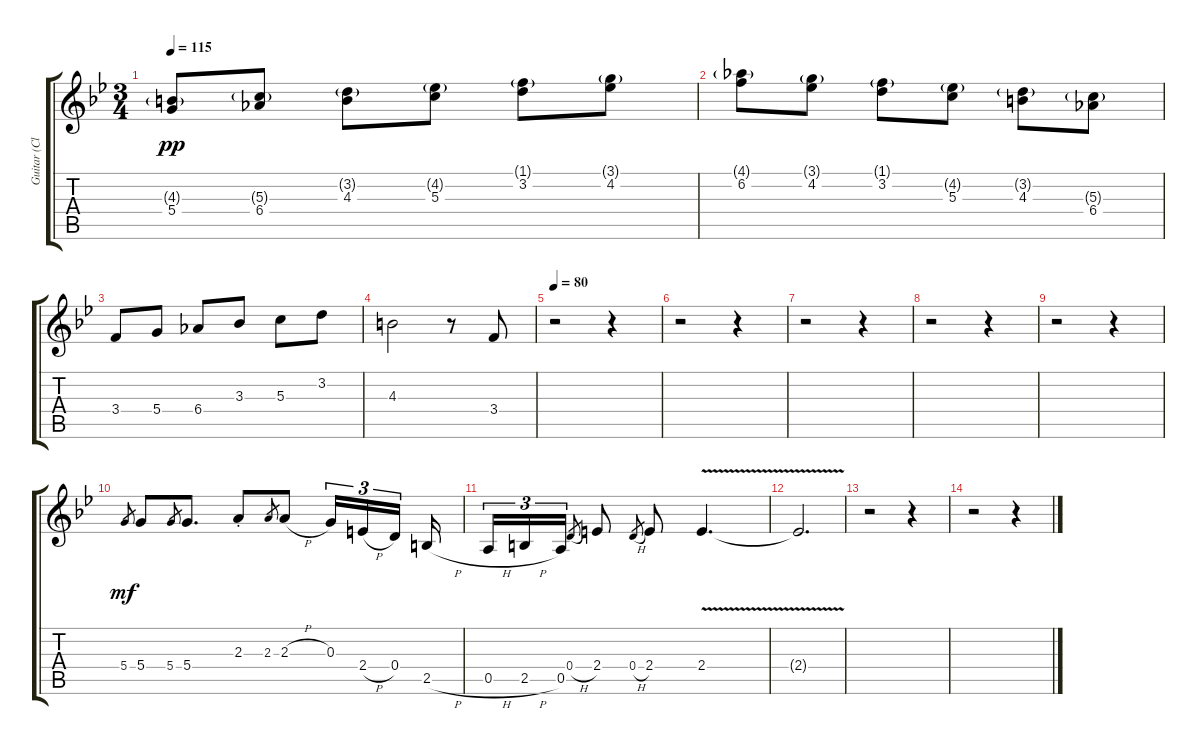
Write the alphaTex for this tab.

\track ("Guitar (Clean)" "Guitar (Cl") {instrument electricguitarclean}
\staff {score tabs}
\tuning (E4 B3 G3 D3 A2 E2) {hide}
\ts (3 4)
\tempo 115
\clef g2
\ks bb
(4.3{g} 5.4).8{dy pp} (5.3{g} 6.4).8 (3.2{g} 4.3).8 (4.2{g} 5.3).8 (1.1{g} 3.2).8 (3.1{g} 4.2).8 |
(4.1{g} 6.2).8 (3.1{g} 4.2).8 (1.1{g} 3.2).8 (4.2{g} 5.3).8 (3.2{g} 4.3).8 (5.3{g} 6.4).8 |
3.4.8 5.4.8 6.4.8 3.3.8 5.3.8 3.2.8 |
4.3.2 r.8 3.4.8 |
\tempo 80
r.2 r.4 |
r.2 r.4 |
r.2 r.4 |
r.2 r.4 |
r.2 r.4 |
5.4.8{gr dy mf} 5.4.8 5.4.8{gr} 5.4.8{d} 2.3{st}.8 2.3.8{gr} 2.3{h}.8 0.3.16{tu (3 2)} 2.4{h}.16{tu (3 2)} 0.4.16{tu (3 2) beam splitsecondary} 2.5{h}.16 |
0.5{h}.16{tu (3 2)} 2.5{h}.16{tu (3 2)} 0.5.16{tu (3 2)} 0.4{h}.8{gr} 2.4.8 0.4{h}.8{gr} 2.4.8 2.4{v}.4{d} |
2.4{v t}.2{d} |
r.2 r.4 |
r.2 r.4
